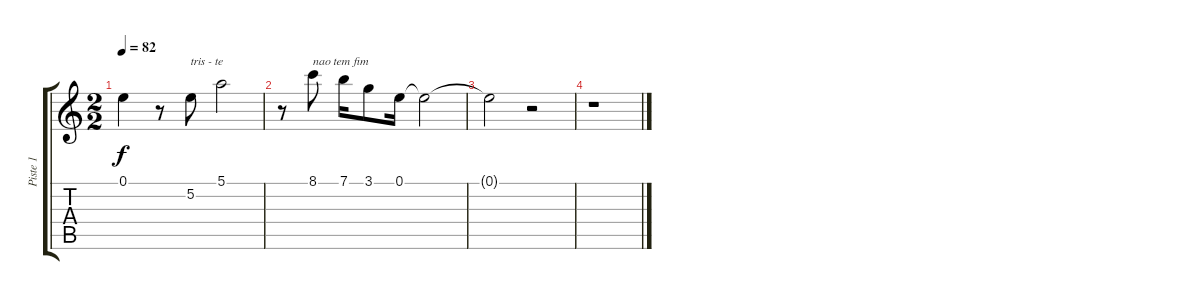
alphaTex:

\track ("Piste 1" "Piste 1") {instrument acousticguitarnylon}
\staff {score tabs}
\tuning (E4 B3 G3 D3 A2 E2) {hide}
\ts (2 2)
\tempo 82
\clef g2
\ks c
0.1{t}.4{dy f} r.8 5.2.8{txt "tris - te"} 5.1.2{volume 12} |
r.8{volume 11} 8.1.8{txt "nao tem fim"} 7.1.16{volume 10} 3.1.8 0.1.16 0.1{t}.2 |
0.1{t}.2 r.2 |
r.1
